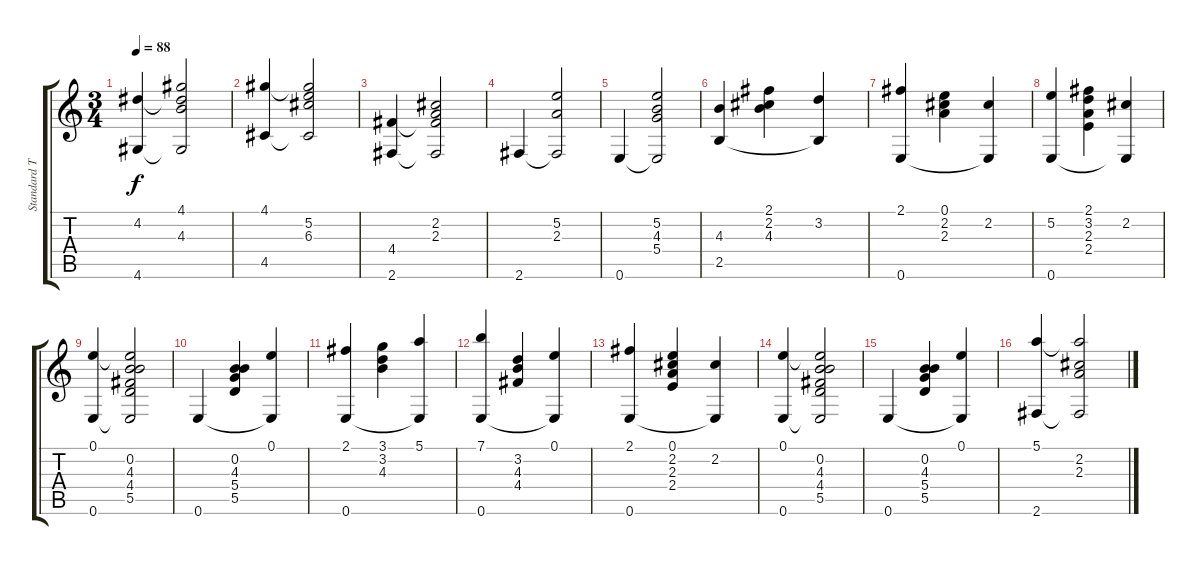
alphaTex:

\track ("Standard Tuning" "Standard T") {instrument acousticguitarnylon}
\staff {score tabs}
\tuning (E4 B3 G3 D3 A2 E2) {hide}
\ts (3 4)
\tempo 88
\clef g2
\ks c
(4.2 4.6).4{dy f} (4.1 4.2{t} 4.3 4.6{t}).2 |
(4.1 4.5).4 (4.1{t} 5.2 6.3 4.5{t}).2 |
(4.4 2.6).4 (2.2 2.3 4.4{t} 2.6{t}).2 |
2.6.4 (5.2 2.3 2.6{t}).2 |
0.6.4 (5.2 4.3 5.4 0.6{t}).2 |
(4.3 2.5).4 (2.1 2.2 4.3).4 (3.2 2.5{t}).4 |
(2.1 0.6).4 (0.1 2.2 2.3).4 (2.2 0.6{t}).4 |
(5.2 0.6).4 (2.1 3.2 2.3 2.4).4 (2.2 0.6{t}).4 |
(0.1 0.6).4 (0.1{t} 0.2 4.3 4.4 5.5 0.6{t}).2 |
0.6.4 (0.2 4.3 5.4 5.5).4 (0.1 0.6{t}).4 |
(2.1 0.6).4 (3.1 3.2 4.3).4 (5.1 0.6{t}).4 |
(7.1 0.6).4 (3.2 4.3 4.4).4 (0.1 0.6{t}).4 |
(2.1 0.6).4 (0.1 2.2 2.3 2.4).4 (2.2 0.6{t}).4 |
(0.1 0.6).4 (0.1{t} 0.2 4.3 4.4 5.5 0.6{t}).2 |
0.6.4 (0.2 4.3 5.4 5.5).4 (0.1 0.6{t}).4 |
(5.1 2.6).4 (5.1{t} 2.2 2.3 2.6{t}).2
